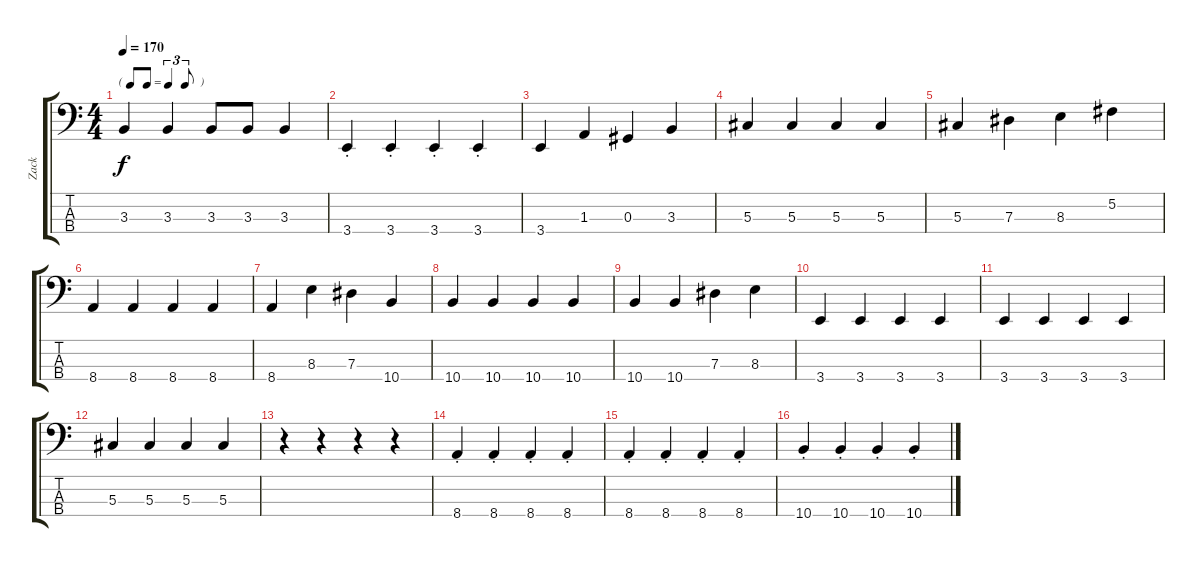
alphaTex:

\track ("Zack" "Zack") {instrument electricbassfinger}
\staff {score tabs}
\tuning (Gb2 Db2 Ab1 Db1) {hide}
\ts (4 4)
\tf triplet8th
\tempo 170
\clef f4
\ks c
3.3.4{dy f} 3.3.4 3.3.8 3.3.8 3.3.4 |
3.4{st}.4 3.4{st}.4 3.4{st}.4 3.4{st}.4 |
3.4.4 1.3.4 0.3.4 3.3.4 |
5.3.4 5.3.4 5.3.4 5.3.4 |
5.3.4 7.3.4 8.3.4 5.2.4 |
8.4.4 8.4.4 8.4.4 8.4.4 |
8.4.4 8.3.4 7.3.4 10.4.4 |
10.4.4 10.4.4 10.4.4 10.4.4 |
10.4.4 10.4.4 7.3.4 8.3.4 |
3.4.4 3.4.4 3.4.4 3.4.4 |
3.4.4 3.4.4 3.4.4 3.4.4 |
5.3.4 5.3.4 5.3.4 5.3.4 |
r.4 r.4 r.4 r.4 |
8.4{st}.4 8.4{st}.4 8.4{st}.4 8.4{st}.4 |
8.4{st}.4 8.4{st}.4 8.4{st}.4 8.4{st}.4 |
10.4{st}.4 10.4{st}.4 10.4{st}.4 10.4{st}.4
